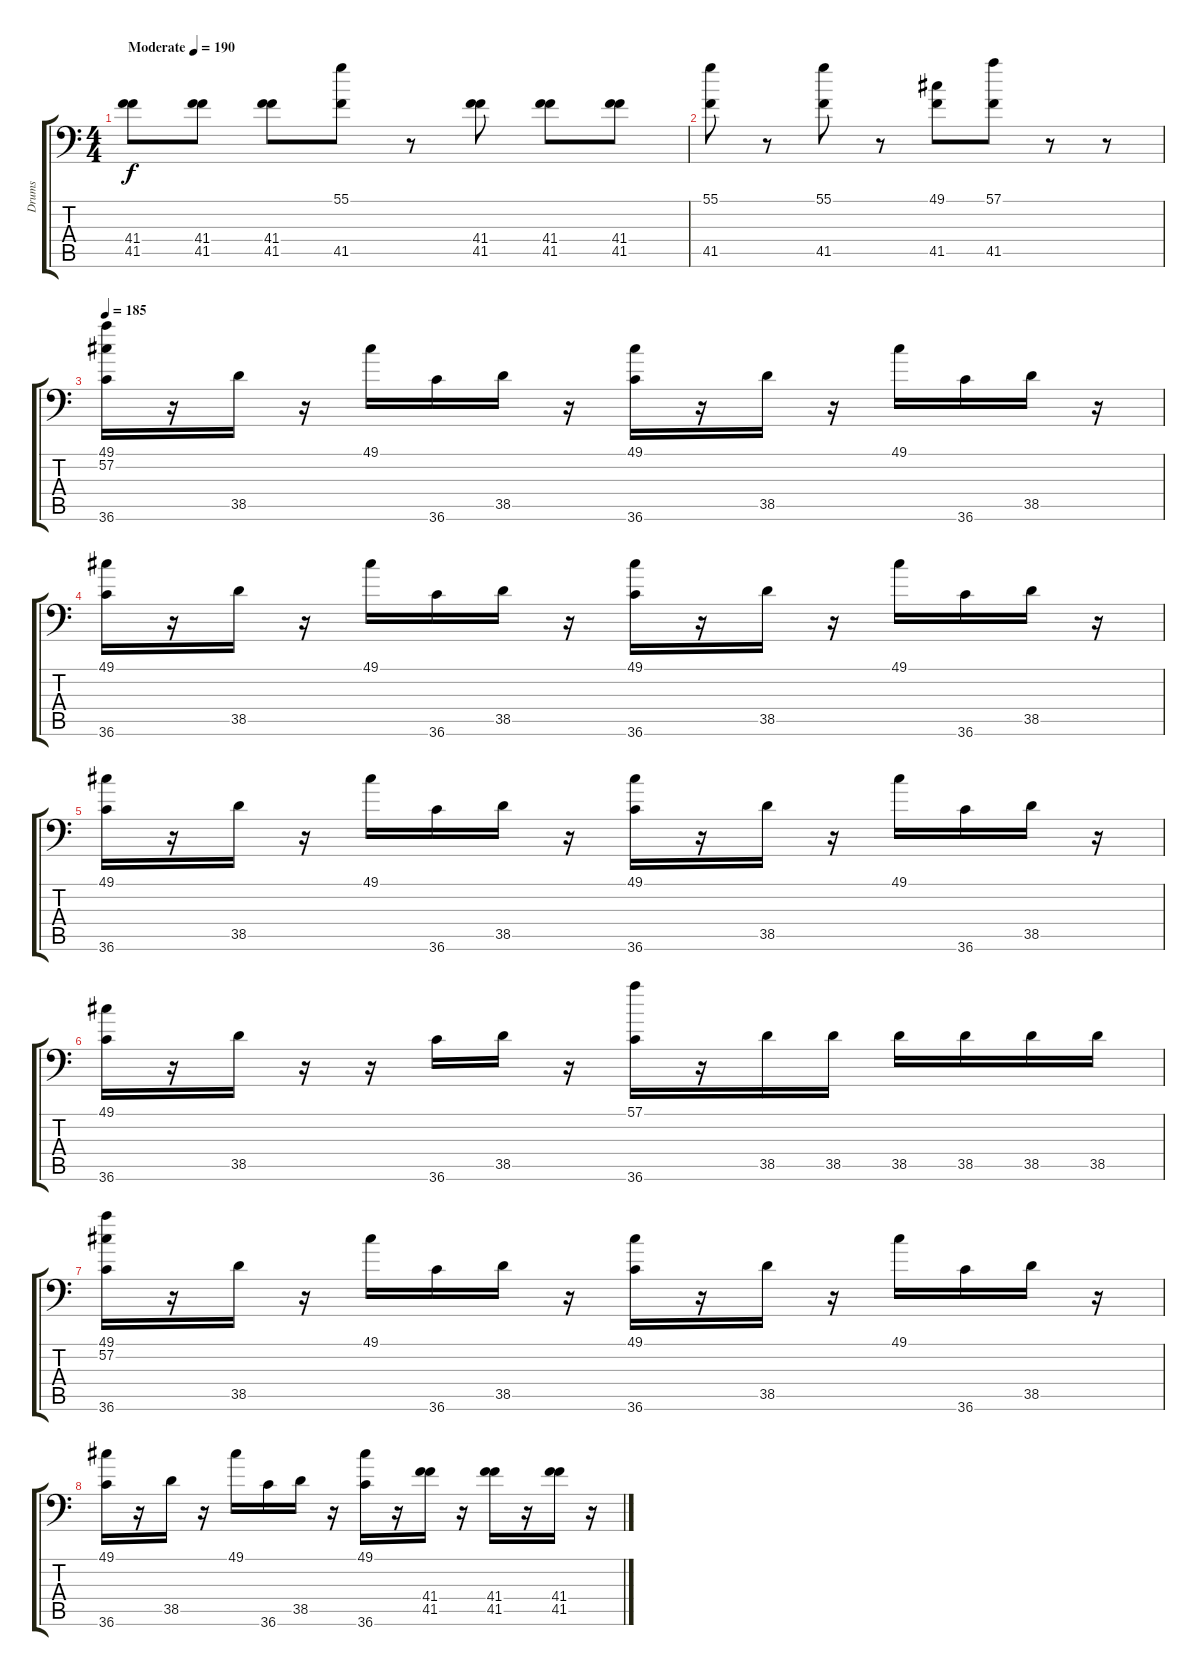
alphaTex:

\track ("Drums" "Drums") {instrument acousticgrandpiano}
\staff {score tabs}
\tuning (C-1 C-1 C-1 C-1 C-1 C-1) {hide}
\ts (4 4)
\tempo (190 "Moderate")
\clef f4
\ks c
(41.4 41.5).8{dy f instrument acousticgrandpiano} (41.4 41.5).8 (41.4 41.5).8 (55.1 41.5).8 r.8 (41.4 41.5).8 (41.4 41.5).8 (41.4 41.5).8 |
(55.1 41.5).8 r.8 (55.1 41.5).8 r.8 (49.1 41.5).8 (57.1 41.5).8 r.8 r.8 |
\tempo 185
(49.1 57.2 36.6).16 r.16 38.5.16 r.16 49.1.16 36.6.16 38.5.16 r.16 (49.1 36.6).16 r.16 38.5.16 r.16 49.1.16 36.6.16 38.5.16 r.16 |
(49.1 36.6).16 r.16 38.5.16 r.16 49.1.16 36.6.16 38.5.16 r.16 (49.1 36.6).16 r.16 38.5.16 r.16 49.1.16 36.6.16 38.5.16 r.16 |
(49.1 36.6).16 r.16 38.5.16 r.16 49.1.16 36.6.16 38.5.16 r.16 (49.1 36.6).16 r.16 38.5.16 r.16 49.1.16 36.6.16 38.5.16 r.16 |
(49.1 36.6).16 r.16 38.5.16 r.16 r.16 36.6.16 38.5.16 r.16 (57.1 36.6).16 r.16 38.5.16 38.5.16 38.5.16 38.5.16 38.5.16 38.5.16 |
(49.1 57.2 36.6).16 r.16 38.5.16 r.16 49.1.16 36.6.16 38.5.16 r.16 (49.1 36.6).16 r.16 38.5.16 r.16 49.1.16 36.6.16 38.5.16 r.16 |
(49.1 36.6).16 r.16 38.5.16 r.16 49.1.16 36.6.16 38.5.16 r.16 (49.1 36.6).16 r.16 (41.4 41.5).16 r.16 (41.4 41.5).16 r.16 (41.4 41.5).16 r.16
